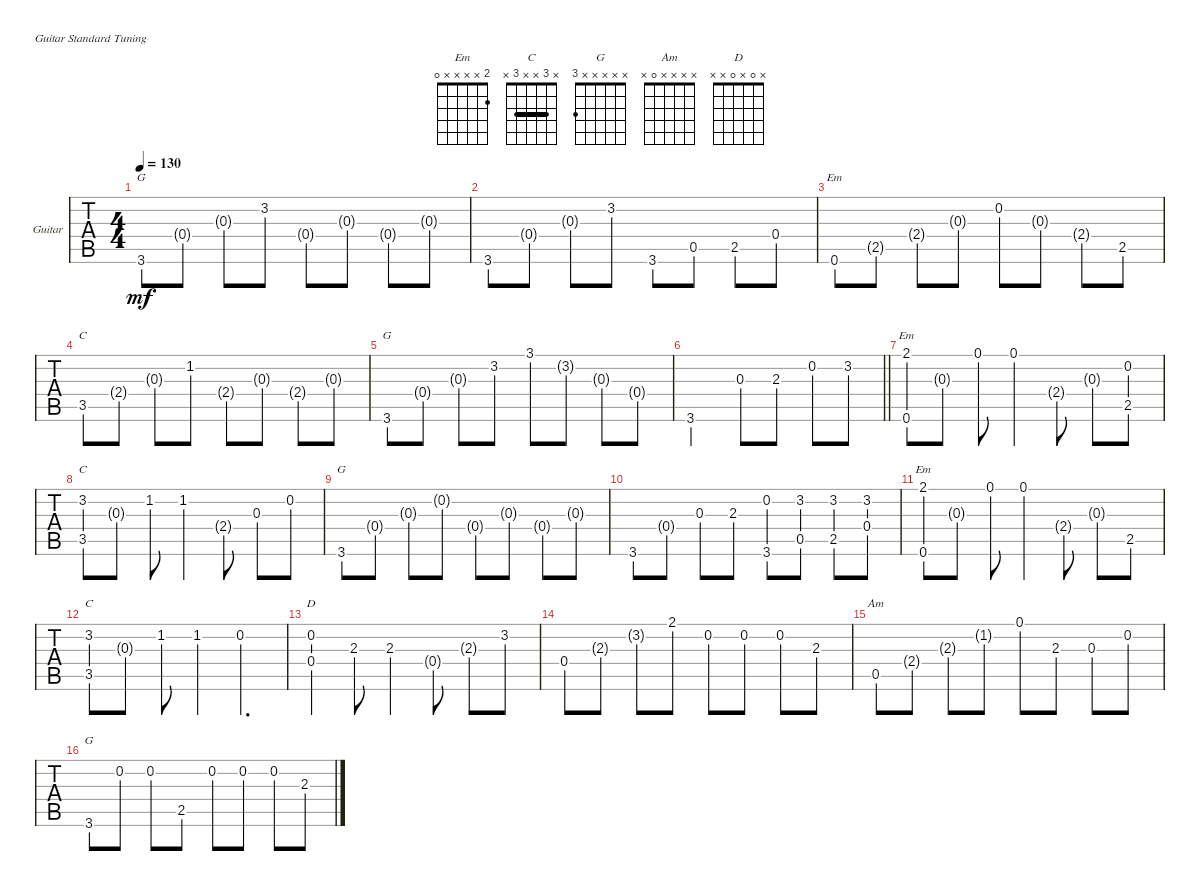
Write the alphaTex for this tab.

\bracketExtendMode groupsimilarinstruments
\firstSystemTrackNameOrientation horizontal
\otherSystemsTrackNameOrientation horizontal
\track ("" "Guitar") {instrument acousticguitarsteel}
\staff {tabs}
\tuning (E4 B3 G3 D3 A2 E2)
\chord ("Em" x x x x x 0)
\chord ("C" x x x x 3 x)
\chord ("G" x x x x x 3)
\chord ("Am" x x x x 0 x)
\chord ("Em" 2 x x x x 0)
\chord ("C" x 3 x x 3 x) {barre 3}
\chord ("D" x 0 x 0 x x)
\ts (4 4)
\tempo 130
\clef g2
\ks c
3.6.8{ch "G" dy mf} 0.4{g}.8 0.3{g}.8 3.2.8 0.4{g}.8 0.3{g}.8 0.4{g}.8 0.3{g}.8 |
3.6.8 0.4{g}.8 0.3{g}.8 3.2.8 3.6.8 0.5.8 2.5.8 0.4.8 |
0.6.8{ch "Em"} 2.5{g}.8 2.4{g}.8 0.3{g}.8 0.2.8 0.3{g}.8 2.4{g}.8 2.5.8 |
3.5.8{ch "C"} 2.4{g}.8 0.3{g}.8 1.2.8 2.4{g}.8 0.3{g}.8 2.4{g}.8 0.3{g}.8 |
3.6.8{ch "G"} 0.4{g}.8 0.3{g}.8 3.2.8 3.1.8 3.2{g}.8 0.3{g}.8 0.4{g}.8 |
\barLineRight lightlight
3.6.2 0.3.8 2.3.8 0.2.8 3.2.8 |
(0.6 2.1).8{ch "Em"} 0.3{g}.8 0.1.8 0.1.4 2.4{g}.8 0.3{g}.8 (2.5 0.2).8 |
(3.5 3.2).8{ch "C"} 0.3{g}.8 1.2.8 1.2.4 2.4{g}.8 0.3.8 0.2.8 |
3.6.8{ch "G"} 0.4{g}.8 0.3{g}.8 0.2{g}.8 0.4{g}.8 0.3{g}.8 0.4{g}.8 0.3{g}.8 |
3.6.8 0.4{g}.8 0.3.8 2.3.8 (3.6 0.2).8 (0.5 3.2).8 (2.5 3.2).8 (0.4 3.2).8 |
(0.6 2.1).8{ch "Em"} 0.3{g}.8 0.1.8 0.1.4 2.4{g}.8 0.3{g}.8 2.5.8 |
(3.5 3.2).8{ch "C"} 0.3{g}.8 1.2.8 1.2.4 0.2.4{d} |
(0.4 0.2).4{ch "D"} 2.3.8 2.3.4 0.4{g}.8 2.3{g}.8 3.2.8 |
0.4.8 2.3{g}.8 3.2{g}.8 2.1.8 0.2.8 0.2.8 0.2.8 2.3.8 |
0.5.8{ch "Am"} 2.4{g}.8 2.3{g}.8 1.2{g}.8 0.1.8 2.3.8 0.3.8 0.2.8 |
3.6.8{ch "G"} 0.2.8 0.2.8 2.5.8 0.2.8 0.2.8 0.2.8 2.3.8
